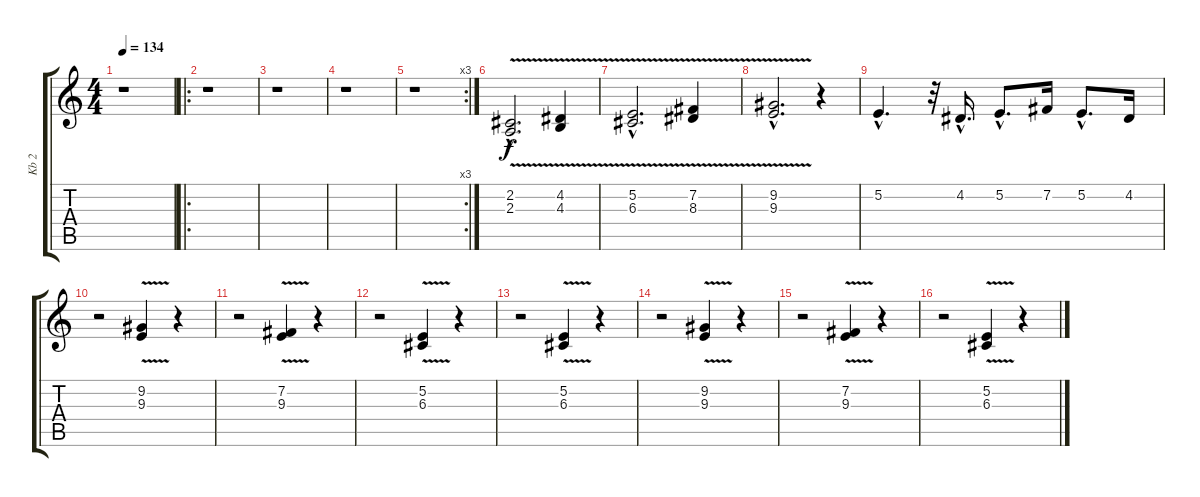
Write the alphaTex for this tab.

\track ("Kb 2" "Kb 2") {instrument electricpiano1}
\staff {score tabs}
\tuning (E4 B3 G3 D3 A2 E2) {hide}
\ts (4 4)
\tempo 134
\clef g2
\ks c
r.1{dy f} |
\ro
r.1 |
r.1 |
r.1 |
\rc 3
r.1 |
(2.2{v hac} 2.3{v hac}).2{d volume 10} (4.2{v} 4.3{v}).4 |
(5.2{v hac} 6.3{v hac}).2{d} (7.2{v} 8.3{v}).4 |
(9.2{v hac} 9.3{v hac}).2{d} r.4 |
5.2{hac}.4{d} r.32 4.2{hac}.16{d} 5.2{hac}.8{d} 7.2.16 5.2{hac}.8{d} 4.2.16 |
r.2{volume 8} (9.2{v} 9.3{v}).4 r.4 |
r.2 (7.2{v} 9.3{v}).4 r.4 |
r.2 (5.2{v} 6.3{v}).4 r.4 |
r.2 (5.2{v} 6.3{v}).4 r.4 |
r.2 (9.2{v} 9.3{v}).4 r.4 |
r.2 (7.2{v} 9.3{v}).4 r.4 |
r.2 (5.2{v} 6.3{v}).4 r.4
